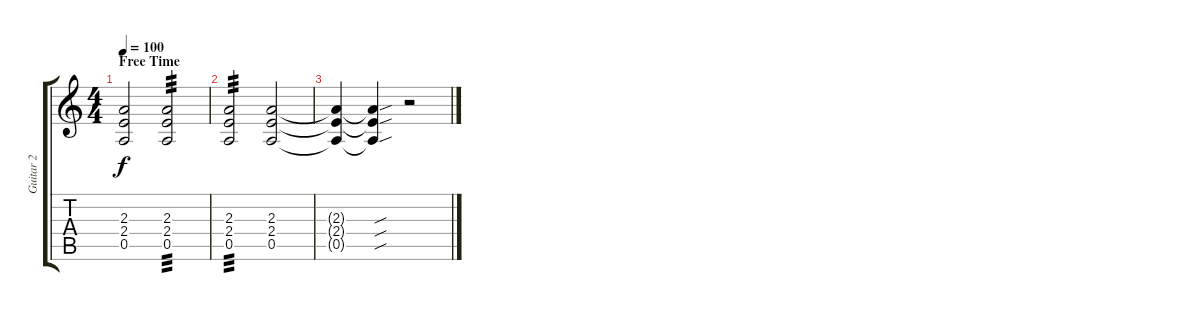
\track ("Guitar 2" "Guitar 2") {instrument distortionguitar}
\staff {score tabs}
\tuning (E4 B3 G3 D3 A2 E2) {hide}
\ts (4 4)
\section ("" "Free Time")
\tempo 100
\clef g2
\ks c
(2.3 2.4 0.5).2{dy f} (2.3 2.4 0.5).2{tp 3} |
(2.3 2.4 0.5).2{tp 3} (2.3 2.4 0.5).2 |
(2.3{t} 2.4{t} 0.5{t}).4 (2.3{sou t} 2.4{sou t} 0.5{sou t}).4 r.2
